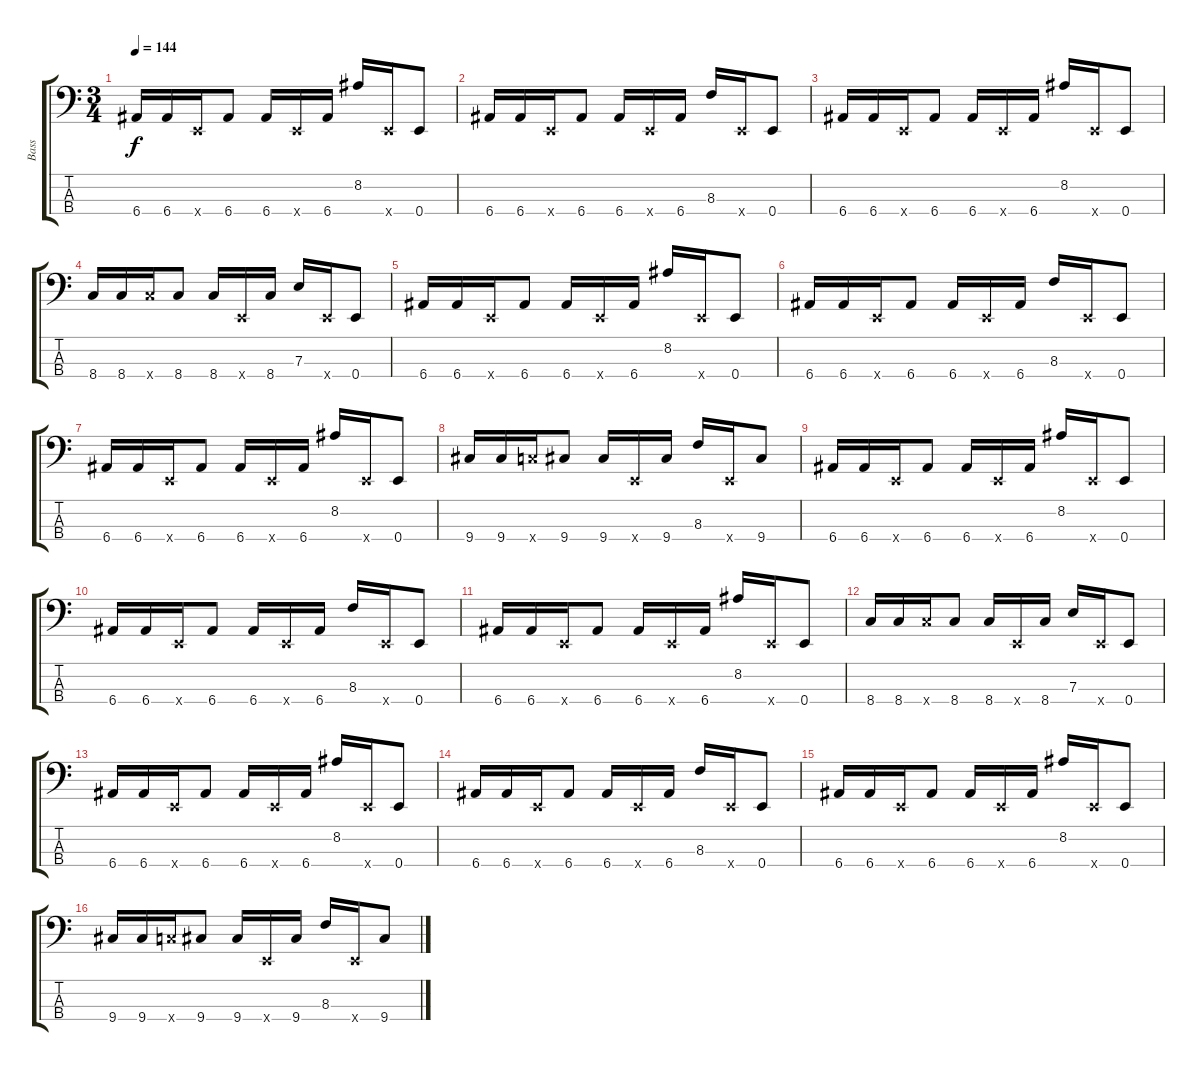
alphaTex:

\track ("Bass" "Bass") {instrument electricbasspick}
\staff {score tabs}
\tuning (G2 D2 A1 E1) {hide}
\ts (3 4)
\tempo 144
\clef f4
\ks c
6.4.16{dy f} 6.4.16 0.4{x}.16 6.4.8 6.4.16 0.4{x}.16 6.4.16 8.2.16 0.4{x}.16 0.4.8 |
6.4.16 6.4.16 0.4{x}.16 6.4.8 6.4.16 0.4{x}.16 6.4.16 8.3.16 0.4{x}.16 0.4.8 |
6.4.16 6.4.16 0.4{x}.16 6.4.8 6.4.16 0.4{x}.16 6.4.16 8.2.16 0.4{x}.16 0.4.8 |
8.4.16 8.4.16 8.4{x}.16 8.4.8 8.4.16 0.4{x}.16 8.4.16 7.3.16 0.4{x}.16 0.4.8 |
6.4.16 6.4.16 0.4{x}.16 6.4.8 6.4.16 0.4{x}.16 6.4.16 8.2.16 0.4{x}.16 0.4.8 |
6.4.16 6.4.16 0.4{x}.16 6.4.8 6.4.16 0.4{x}.16 6.4.16 8.3.16 0.4{x}.16 0.4.8 |
6.4.16 6.4.16 0.4{x}.16 6.4.8 6.4.16 0.4{x}.16 6.4.16 8.2.16 0.4{x}.16 0.4.8 |
9.4.16 9.4.16 8.4{x}.16 9.4.8 9.4.16 0.4{x}.16 9.4.16 8.3.16 0.4{x}.16 9.4.8 |
6.4.16 6.4.16 0.4{x}.16 6.4.8 6.4.16 0.4{x}.16 6.4.16 8.2.16 0.4{x}.16 0.4.8 |
6.4.16 6.4.16 0.4{x}.16 6.4.8 6.4.16 0.4{x}.16 6.4.16 8.3.16 0.4{x}.16 0.4.8 |
6.4.16 6.4.16 0.4{x}.16 6.4.8 6.4.16 0.4{x}.16 6.4.16 8.2.16 0.4{x}.16 0.4.8 |
8.4.16 8.4.16 8.4{x}.16 8.4.8 8.4.16 0.4{x}.16 8.4.16 7.3.16 0.4{x}.16 0.4.8 |
6.4.16 6.4.16 0.4{x}.16 6.4.8 6.4.16 0.4{x}.16 6.4.16 8.2.16 0.4{x}.16 0.4.8 |
6.4.16 6.4.16 0.4{x}.16 6.4.8 6.4.16 0.4{x}.16 6.4.16 8.3.16 0.4{x}.16 0.4.8 |
6.4.16 6.4.16 0.4{x}.16 6.4.8 6.4.16 0.4{x}.16 6.4.16 8.2.16 0.4{x}.16 0.4.8 |
9.4.16 9.4.16 8.4{x}.16 9.4.8 9.4.16 0.4{x}.16 9.4.16 8.3.16 0.4{x}.16 9.4.8
